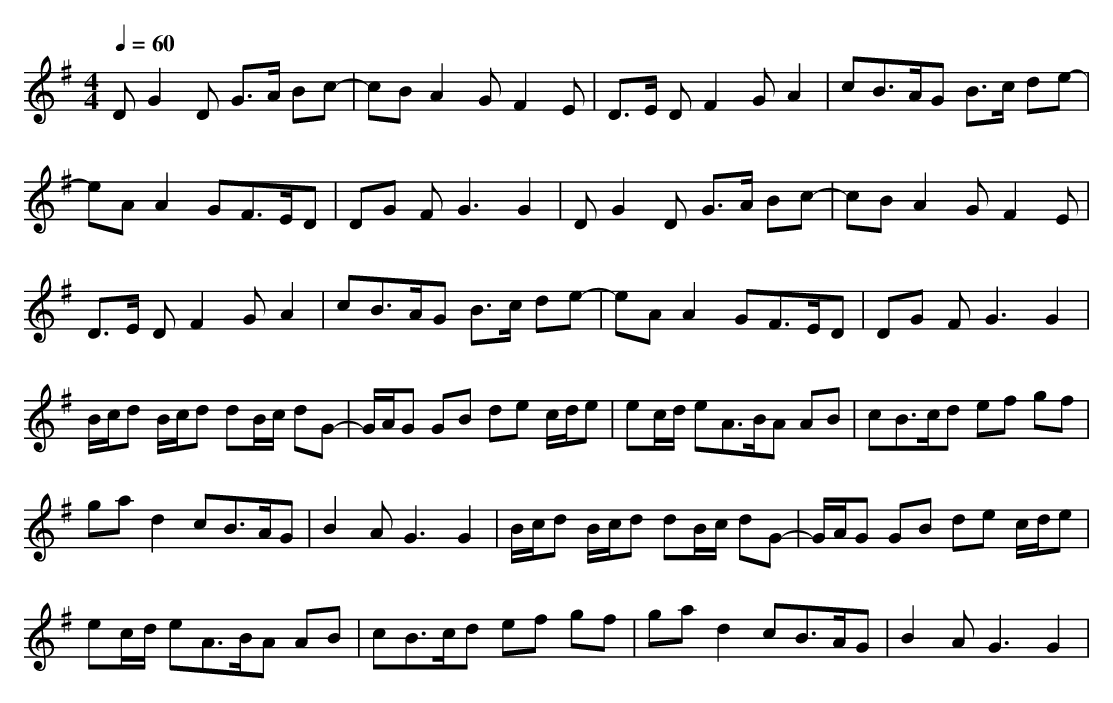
X:1
T:
M: 4/4
L: 1/8
Q:1/4=60
K:G % 1 sharps
DG2D G3/2A/2 Bc-|cB A2 GF2E|D3/2E/2 DF2G A2|cB3/2A/2G B3/2c/2 de-|
eA A2 GF3/2E/2D|DG F2<G2 G2|DG2D G3/2A/2 Bc-|cB A2 GF2E|
D3/2E/2 DF2G A2|cB3/2A/2G B3/2c/2 de-|eA A2 GF3/2E/2D|DG F2<G2 G2|
B/2c/2d B/2c/2d dB/2c/2 dG-|G/2A/2G GB de c/2d/2e|ec/2d/2 eA3/2B/2A AB|cB3/2c/2d ef gf|
ga d2 cB3/2A/2G|B2 A2<G2 G2|B/2c/2d B/2c/2d dB/2c/2 dG-|G/2A/2G GB de c/2d/2e|
ec/2d/2 eA3/2B/2A AB|cB3/2c/2d ef gf|ga d2 cB3/2A/2G|B2 A2<G2 G2|
